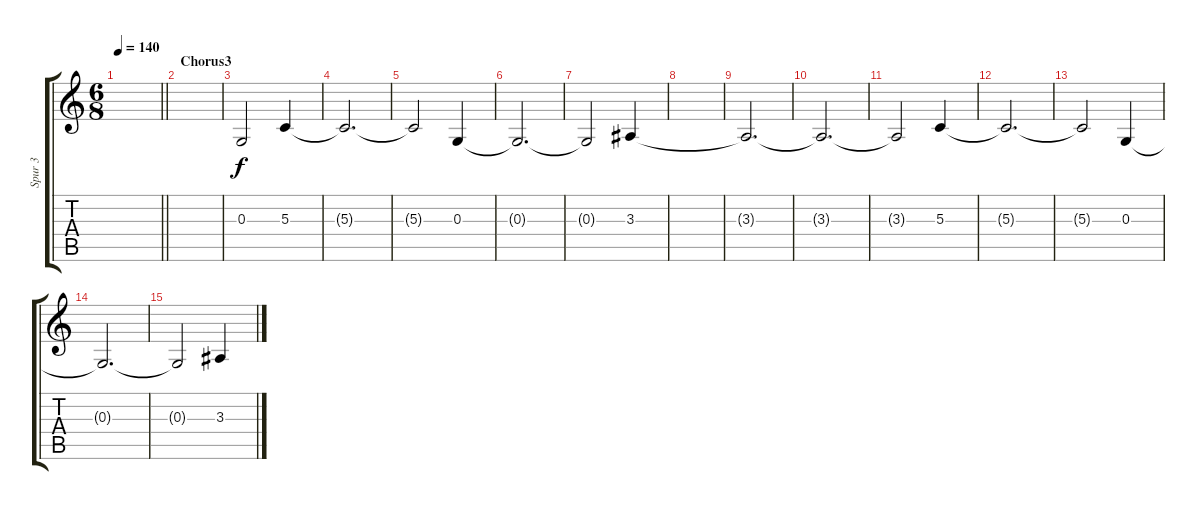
\track ("Spur 3" "Spur 3") {instrument viola}
\staff {score tabs}
\tuning (E4 B3 G3 D3 A2 E2) {hide}
\ts (6 8)
\tempo 140
\clef g2
\barLineRight lightlight
\ks c
|
\section ("" "Chorus3")
|
0.3.2 5.3.4 |
5.3{t}.2{d} |
5.3{t}.2 0.3.4 |
0.3{t}.2{d} |
0.3{t}.2 3.3.4 |
|
3.3{t}.2{d} |
3.3{t}.2{d} |
3.3{t}.2 5.3.4 |
5.3{t}.2{d} |
5.3{t}.2 0.3.4 |
0.3{t}.2{d} |
0.3{t}.2 3.3.4
